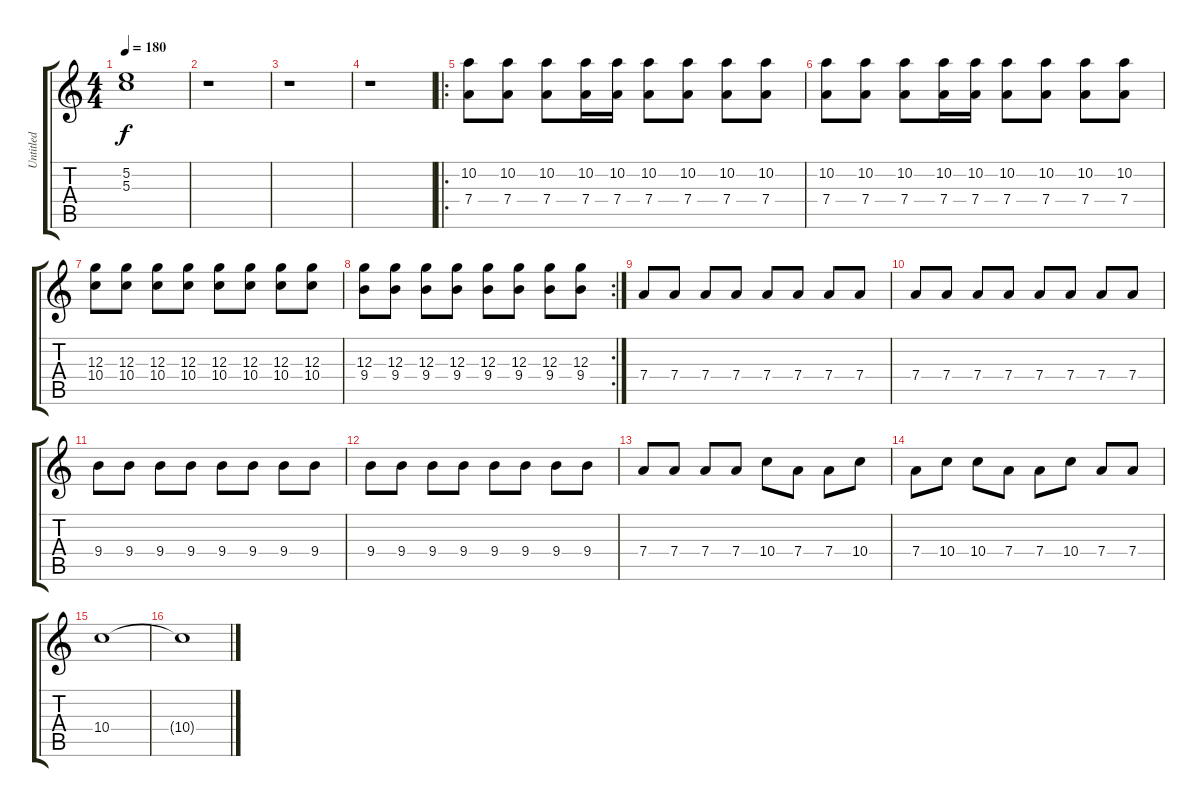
\track ("Untitled" "Untitled") {instrument overdrivenguitar}
\staff {score tabs}
\tuning (E4 B3 G3 D3 A2 E2) {hide}
\ts (4 4)
\tempo 180
\clef g2
\ks c
(5.2 5.3).1{dy f} |
r.1 |
r.1 |
r.1 |
\ro
(10.2 7.4).8 (10.2 7.4).8 (10.2 7.4).8 (10.2 7.4).16 (10.2 7.4).16 (10.2 7.4).8 (10.2 7.4).8 (10.2 7.4).8 (10.2 7.4).8 |
(10.2 7.4).8 (10.2 7.4).8 (10.2 7.4).8 (10.2 7.4).16 (10.2 7.4).16 (10.2 7.4).8 (10.2 7.4).8 (10.2 7.4).8 (10.2 7.4).8 |
(12.3 10.4).8 (12.3 10.4).8 (12.3 10.4).8 (12.3 10.4).8 (12.3 10.4).8 (12.3 10.4).8 (12.3 10.4).8 (12.3 10.4).8 |
\rc 2
(12.3 9.4).8 (12.3 9.4).8 (12.3 9.4).8 (12.3 9.4).8 (12.3 9.4).8 (12.3 9.4).8 (12.3 9.4).8 (12.3 9.4).8 |
7.4.8 7.4.8 7.4.8 7.4.8 7.4.8 7.4.8 7.4.8 7.4.8 |
7.4.8 7.4.8 7.4.8 7.4.8 7.4.8 7.4.8 7.4.8 7.4.8 |
9.4.8 9.4.8 9.4.8 9.4.8 9.4.8 9.4.8 9.4.8 9.4.8 |
9.4.8 9.4.8 9.4.8 9.4.8 9.4.8 9.4.8 9.4.8 9.4.8 |
7.4.8 7.4.8 7.4.8 7.4.8 10.4.8 7.4.8 7.4.8 10.4.8 |
7.4.8 10.4.8 10.4.8 7.4.8 7.4.8 10.4.8 7.4.8 7.4.8 |
10.4.1 |
10.4{t}.1
